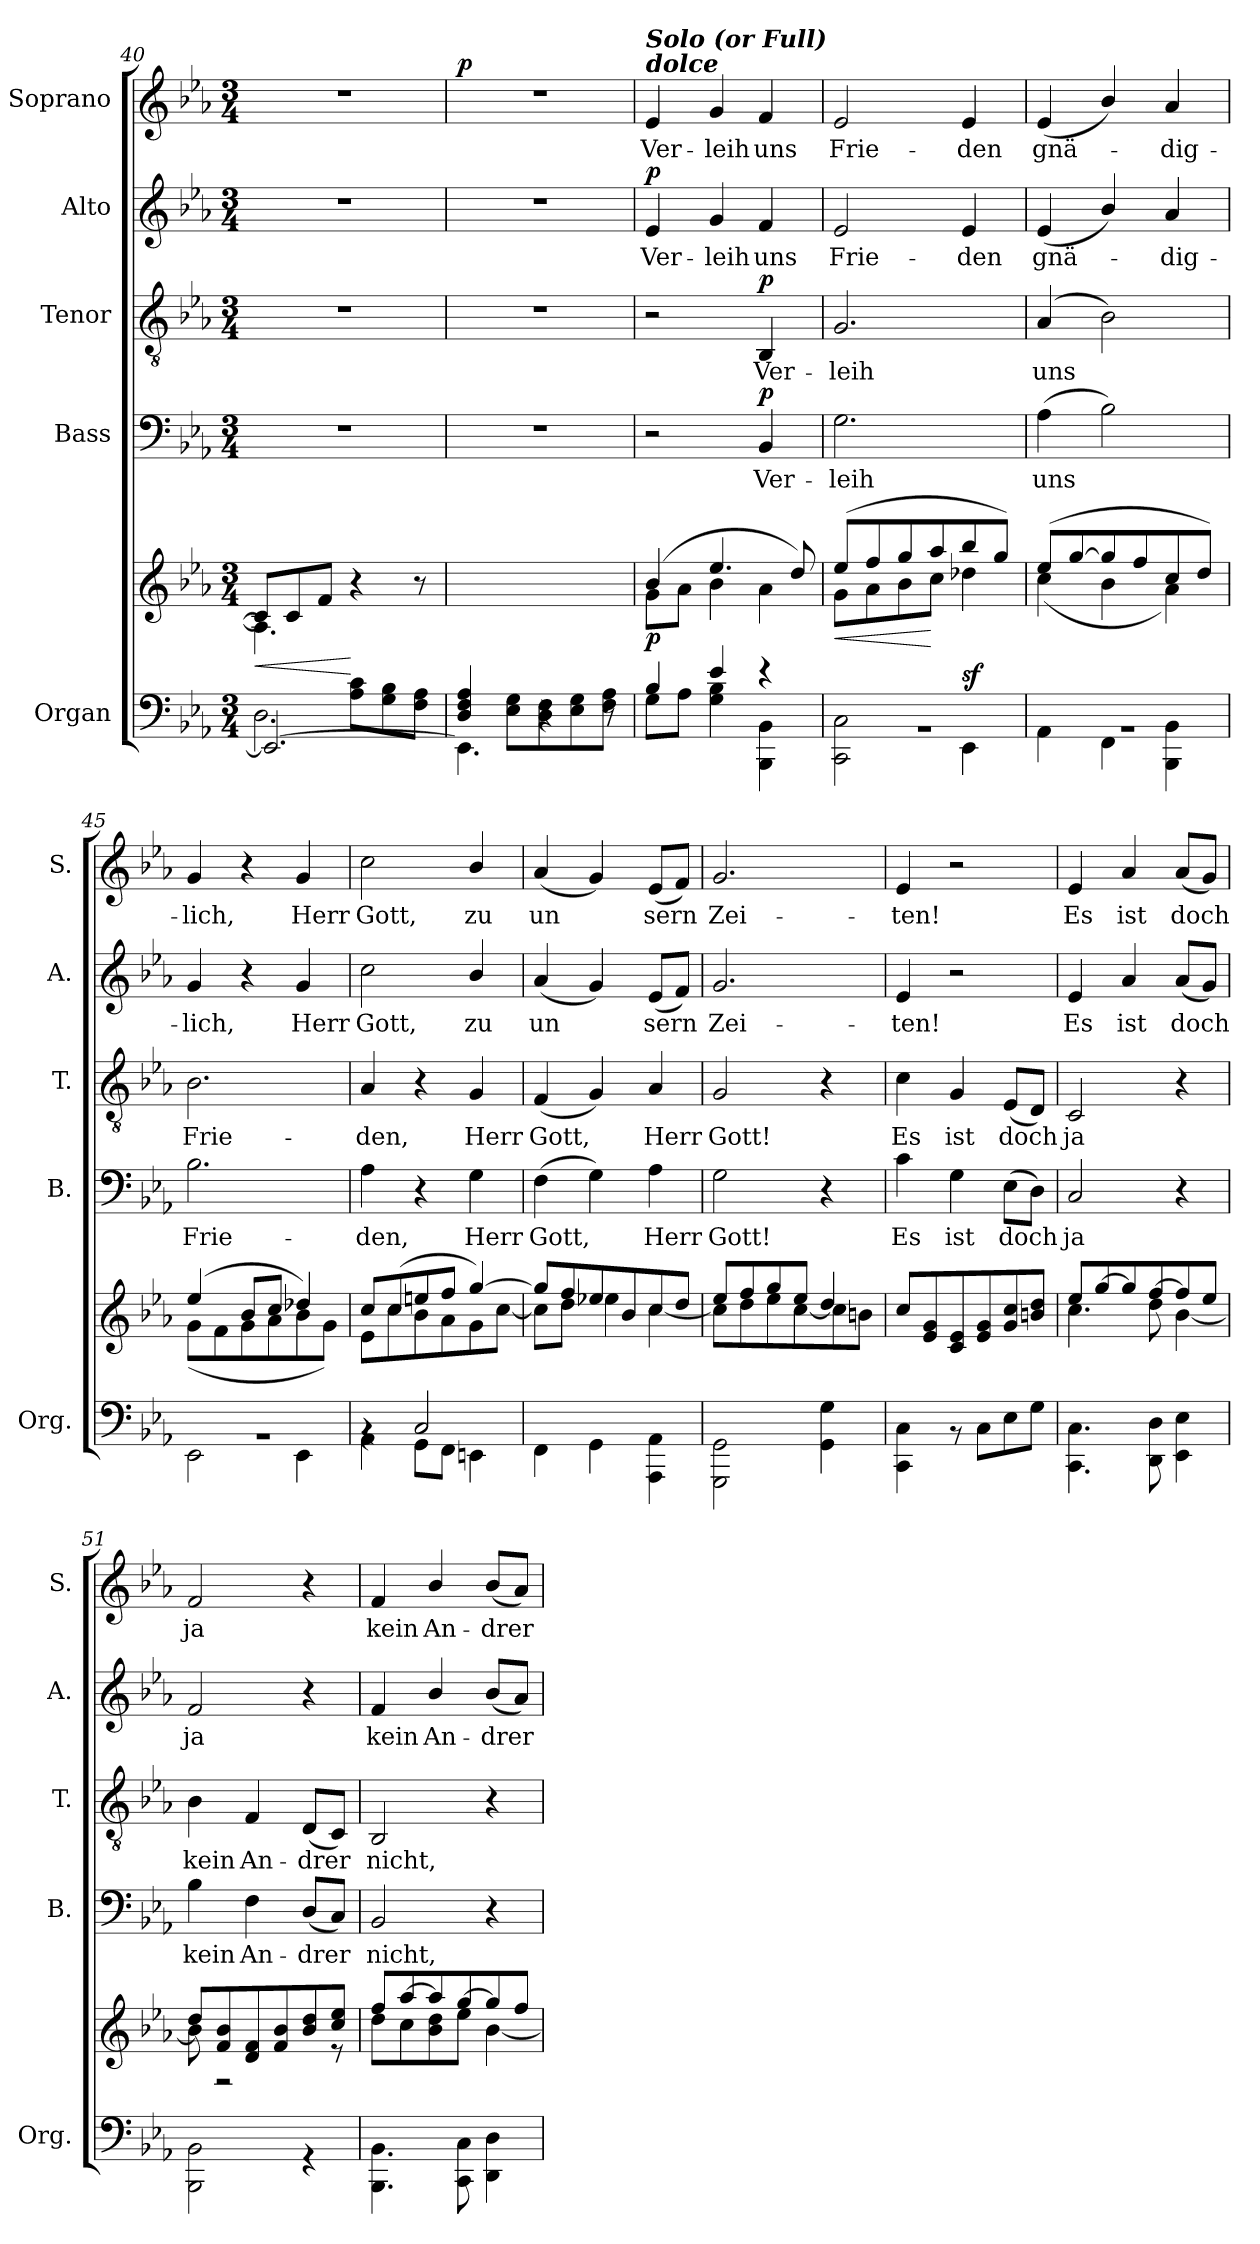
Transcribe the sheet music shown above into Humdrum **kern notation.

**kern	**kern	**dynam	**kern	**text	**dynam	**kern	**text	**dynam	**kern	**text	**dynam	**kern	**text	**dynam
*part5	*part5	*part5	*part4	*part4	*part4	*part3	*part3	*part3	*part2	*part2	*part2	*part1	*part1	*part1
*staff6	*staff5	*staff5/6	*staff4	*staff4	*staff4	*staff3	*staff3	*staff3	*staff2	*staff2	*staff2	*staff1	*staff1	*staff1
*I"Organ	*	*	*I"Bass	*	*	*I"Tenor	*	*	*I"Alto	*	*	*I"Soprano	*	*
*I'Org.	*	*	*I'B.	*	*	*I'T.	*	*	*I'A.	*	*	*I'S.	*	*
!!LO:PB:g=z
*clefF4	*clefG2	*	*clefF4	*	*	*clefGv2	*	*	*clefG2	*	*	*clefG2	*	*
*k[b-e-a-]	*k[b-e-a-]	*	*k[b-e-a-]	*	*	*k[b-e-a-]	*	*	*k[b-e-a-]	*	*	*k[b-e-a-]	*	*
*M3/4	*M3/4	*	*M3/4	*	*	*M3/4	*	*	*M3/4	*	*	*M3/4	*	*
=40	=40	=40	=40	=40	=40	=40	=40	=40	=40	=40	=40	=40	=40	=40
*^	*	*	*	*	*	*	*	*	*	*	*	*	*	*
*	*^	*	*	*	*	*	*	*	*	*	*	*	*	*	*
!	!	!	!	!LO:HP:b	!	!	!	!	!	!	!	!	!	!	!	!
*	*	*	*^	*	*	*	*	*	*	*	*	*	*	*	*	*
4.ryy	2.D\	2.EE-/_	8c/L]	4.A-\]	<	2.r	.	.	2.r	.	.	2.r	.	.	2.r	.	.
.	.	.	8c/	.	.	.	.	.	.	.	.	.	.	.	.	.	.
.	.	.	8f/J	.	.	.	.	.	.	.	.	.	.	.	.	.	.
8A-\ 8c\L	.	.	4.ryy	4r	[	.	.	.	.	.	.	.	.	.	.	.	.
8G\ 8B-\	.	.	.	.	.	.	.	.	.	.	.	.	.	.	.	.	.
8F\ 8A-\J	.	.	.	8r	.	.	.	.	.	.	.	.	.	.	.	.	.
=41	=41	=41	=41	=41	=41	=41	=41	=41	=41	=41	=41	=41	=41	=41	=41	=41	=41
!	!	!	!	!	!	!	!	!	!	!	!	!	!	!	!	!	!LO:DY:a
*	*	*	*v	*v	*	*	*	*	*	*	*	*	*	*	*	*	*
4D/ 4F/ 4A-/	2.rBByy	4.EE-\]	2.ryy	.	2.r	.	.	2.r	.	.	2.r	.	.	2.r	.	p
8E-\ 8G\L	.	.	.	.	.	.	.	.	.	.	.	.	.	.	.	.
8D\ 8F\	.	4r	.	.	.	.	.	.	.	.	.	.	.	.	.	.
8E-\ 8G\	.	.	.	.	.	.	.	.	.	.	.	.	.	.	.	.
8F\ 8A-\J	.	8r	.	.	.	.	.	.	.	.	.	.	.	.	.	.
=42	=42	=42	=42	=42	=42	=42	=42	=42	=42	=42	=42	=42	=42	=42	=42	=42
*	*	*	*^	*	*	*	*	*	*	*	*	*	*	*	*	*
!	!	!	!	!	!	!	!	!	!	!	!	!	!	!	!LO:TX:a:Bi:t=dolce	!	!
!	!	!	!	!	!	!	!	!	!	!	!	!	!	!	!LO:TX:a:Bi:t=Solo (or Full)	!	!
!	!	!	!	!	!LO:DY:b	!	!	!	!	!	!	!	!LO:LY:b	!LO:DY:a	!	!LO:LY:b	!
*	*v	*v	*	*	*	*	*	*	*	*	*	*	*	*	*	*	*
4B-/	8G\L	(>4b-/	8g\L	p	2r	.	.	2r	.	.	4e-/	Ver-	p	4e-/	Ver-	.
.	8A-\J	.	8a-\J	.	.	.	.	.	.	.	.	.	.	.	.	.
!	!	!	!	!	!	!	!	!	!	!	!	!LO:LY:b	!	!	!LO:LY:b	!
4e-/	4G\ 4B-\	4.ee-/	4b-\	.	.	.	.	.	.	.	4g/	leih	.	4g/	leih	.
!	!	!	!	!	!	!LO:LY:b	!LO:DY:a	!	!LO:LY:b	!LO:DY:a	!	!LO:LY:b	!	!	!LO:LY:b	!
4r	4BBB-\ 4BB-\	.	4a-\	.	4BB-/	Ver-	p	4BB-/	Ver-	p	4f/	uns	.	4f/	uns	.
.	.	8dd/)	.	.	.	.	.	.	.	.	.	.	.	.	.	.
=43	=43	=43	=43	=43	=43	=43	=43	=43	=43	=43	=43	=43	=43	=43	=43	=43
!	!	!	!	!LO:HP:b	!	!LO:LY:b	!	!	!LO:LY:b	!	!	!LO:LY:b	!	!	!LO:LY:b	!
2.rBB	2CC\ 2C\	(>8ee-/L	8g\L	<	2.G\	leih	.	2.G/	leih	.	2e-/	Frie-	.	2e-/	Frie-	.
.	.	8ff/	8a-\	.	.	.	.	.	.	.	.	.	.	.	.	.
.	.	8gg/	8b-\	.	.	.	.	.	.	.	.	.	.	.	.	.
.	.	8aa-/	8cc\J	[	.	.	.	.	.	.	.	.	.	.	.	.
!	!	!	!	!LO:DY:a=2	!	!	!	!	!	!	!	!LO:LY:b	!	!	!LO:LY:b	!
.	4EE-\	8bb-/	4dd-X\	sf	.	.	.	.	.	.	4e-/	den	.	4e-/	den	.
.	.	8gg/J)	.	.	.	.	.	.	.	.	.	.	.	.	.	.
=44	=44	=44	=44	=44	=44	=44	=44	=44	=44	=44	=44	=44	=44	=44	=44	=44
!	!	!	!	!	!	!LO:LY:b	!	!	!LO:LY:b	!	!	!LO:LY:b	!	!	!LO:LY:b	!
2.rBB	4AA-\	(>8ee-/L	(4cc\	.	(>4A-\	uns	.	(>4A-/	uns	.	(4e-/	-gnä-	.	(4e-/	-gnä-	.
.	.	[8gg/	.	.	.	.	.	.	.	.	.	.	.	.	.	.
.	4FF\	8gg/]	4b-\	.	2B-\)	.	.	2B-\)	.	.	4b-/)	.	.	4b-/)	.	.
.	.	8ff/	.	.	.	.	.	.	.	.	.	.	.	.	.	.
!	!	!	!	!	!	!	!	!	!	!	!	!LO:LY:b	!	!	!LO:LY:b	!
.	4BBB-\ 4BB-\	8cc/	4a-\)	.	.	.	.	.	.	.	4a-/	dig-	.	4a-/	dig-	.
.	.	8dd/J)	.	.	.	.	.	.	.	.	.	.	.	.	.	.
=45	=45	=45	=45	=45	=45	=45	=45	=45	=45	=45	=45	=45	=45	=45	=45	=45
!	!	!	!	!	!	!LO:LY:b	!	!	!LO:LY:b	!	!	!LO:LY:b	!	!	!LO:LY:b	!
2.rBB	2EE-\	(>4ee-/	(8g\L	.	2.B-\	Frie-	.	2.B-\	Frie-	.	4g/	lich,	.	4g/	lich,	.
.	.	.	8f\	.	.	.	.	.	.	.	.	.	.	.	.	.
.	.	8b-/L	8g\	.	.	.	.	.	.	.	4r	.	.	4r	.	.
.	.	8cc/J	8a-\	.	.	.	.	.	.	.	.	.	.	.	.	.
!	!	!	!	!	!	!	!	!	!	!	!	!LO:LY:b	!	!	!LO:LY:b	!
.	4EE-\	4dd-X/)	8b-\	.	.	.	.	.	.	.	4g/	Herr	.	4g/	Herr	.
.	.	.	8g\J)	.	.	.	.	.	.	.	.	.	.	.	.	.
!!LO:LB:g=z
=46	=46	=46	=46	=46	=46	=46	=46	=46	=46	=46	=46	=46	=46	=46	=46	=46
!	!	!	!	!	!	!LO:LY:b	!	!	!LO:LY:b	!	!	!LO:LY:b	!	!	!LO:LY:b	!
4rBB	4AA-\	8cc/L	8e-\L	.	4A-\	den,	.	4A-/	den,	.	2cc\	Gott,	.	2cc\	Gott,	.
.	.	(>8cc/	8cc\	.	.	.	.	.	.	.	.	.	.	.	.	.
2C/	8GG\L	8een/	8b-\	.	4r	.	.	4r	.	.	.	.	.	.	.	.
.	8FF\J	8ff/J	8a-\	.	.	.	.	.	.	.	.	.	.	.	.	.
!	!	!	!	!	!	!LO:LY:b	!	!	!LO:LY:b	!	!	!LO:LY:b	!	!	!LO:LY:b	!
.	4EEn\	[4gg/)	8g\	.	4G\	Herr	.	4G/	Herr	.	4b-/	zu	.	4b-/	zu	.
.	.	.	[8cc\J	.	.	.	.	.	.	.	.	.	.	.	.	.
=47	=47	=47	=47	=47	=47	=47	=47	=47	=47	=47	=47	=47	=47	=47	=47	=47
!	!	!	!	!	!	!LO:LY:b	!	!	!LO:LY:b	!	!	!LO:LY:b	!	!	!LO:LY:b	!
2.rBByy	4FF\	8gg/L]	8cc\L]	.	(>4F\	-Gott,	.	(>4F/	-Gott,	.	(4a-/	un	.	(4a-/	un	.
.	.	8ff/	8dd\J	.	.	.	.	.	.	.	.	.	.	.	.	.
.	4GG\	8ee-X/	4ee-\	.	4G\)	.	.	4G/)	.	.	4g/)	.	.	4g/)	.	.
.	.	8b-/	.	.	.	.	.	.	.	.	.	.	.	.	.	.
!	!	!	!	!	!	!LO:LY:b	!	!	!LO:LY:b	!	!	!LO:LY:b	!	!	!LO:LY:b	!
.	4AAA-\ 4AA-\	8cc/	[4cc\	.	4A-\	Herr	.	4A-/	Herr	.	(8e-/L	sern	.	(8e-/L	sern	.
.	.	8dd/J	.	.	.	.	.	.	.	.	8f/J)	.	.	8f/J)	.	.
=48	=48	=48	=48	=48	=48	=48	=48	=48	=48	=48	=48	=48	=48	=48	=48	=48
!	!	!	!	!	!	!LO:LY:b	!	!	!LO:LY:b	!	!	!LO:LY:b	!	!	!LO:LY:b	!
2.rBByy	2GGG\ 2GG\	8ee-/L	8cc\L]	.	2G\	Gott!	.	2G/	Gott!	.	2.g/	Zei-	.	2.g/	Zei-	.
.	.	8ff/	8dd\	.	.	.	.	.	.	.	.	.	.	.	.	.
.	.	8gg/	8ee-\	.	.	.	.	.	.	.	.	.	.	.	.	.
.	.	8ee-/J	[8cc\	.	.	.	.	.	.	.	.	.	.	.	.	.
.	4GG\ 4G\	4dd/	8cc\]	.	4r	.	.	4r	.	.	.	.	.	.	.	.
.	.	.	8bn\J	.	.	.	.	.	.	.	.	.	.	.	.	.
=49	=49	=49	=49	=49	=49	=49	=49	=49	=49	=49	=49	=49	=49	=49	=49	=49
!	!	!	!	!	!	!LO:LY:b	!	!	!LO:LY:b	!	!	!LO:LY:b	!	!	!LO:LY:b	!
*	*	*v	*v	*	*	*	*	*	*	*	*	*	*	*	*	*
2.rBByy	4CC\ 4C\	8cc/L	.	4c\	Es	.	4c\	Es	.	4e-/	-ten!	.	4e-/	-ten!	.
.	.	8e-/ 8g/	.	.	.	.	.	.	.	.	.	.	.	.	.
!	!	!	!	!	!LO:LY:b	!	!	!LO:LY:b	!	!	!	!	!	!	!
.	8r	8c/ 8e-/	.	4G\	ist	.	4G/	ist	.	2r	.	.	2r	.	.
.	8C\L	8e-/ 8g/	.	.	.	.	.	.	.	.	.	.	.	.	.
!	!	!	!	!	!LO:LY:b	!	!	!LO:LY:b	!	!	!	!	!	!	!
.	8E-\	8g/ 8cc/	.	(>8E-\L	-doch	.	(>8E-/L	-doch	.	.	.	.	.	.	.
.	8G\J	8bn/ 8dd/J	.	8D\J)	.	.	8D/J)	.	.	.	.	.	.	.	.
=50	=50	=50	=50	=50	=50	=50	=50	=50	=50	=50	=50	=50	=50	=50	=50
*	*	*^	*	*	*	*	*	*	*	*	*	*	*	*	*
!	!	!	!	!	!	!LO:LY:b	!	!	!LO:LY:b	!	!	!LO:LY:b	!	!	!LO:LY:b	!
2.rBByy	4.CC\ 4.C\	8ee-/L	4.cc\	.	2C/	ja	.	2C/	ja	.	4e-/	Es	.	4e-/	Es	.
.	.	[8gg/	.	.	.	.	.	.	.	.	.	.	.	.	.	.
!	!	!	!	!	!	!	!	!	!	!	!	!LO:LY:b	!	!	!LO:LY:b	!
.	.	8gg/]	.	.	.	.	.	.	.	.	4a-/	ist	.	4a-/	ist	.
.	8DD\ 8D\	[8ff/	8dd\	.	.	.	.	.	.	.	.	.	.	.	.	.
!	!	!	!	!	!	!	!	!	!	!	!	!LO:LY:b	!	!	!LO:LY:b	!
.	4EE-\ 4E-\	8ff/]	[4b-\	.	4r	.	.	4r	.	.	(8a-/L	-doch	.	(8a-/L	-doch	.
.	.	8ee-/J	.	.	.	.	.	.	.	.	8g/J)	.	.	8g/J)	.	.
=51	=51	=51	=51	=51	=51	=51	=51	=51	=51	=51	=51	=51	=51	=51	=51	=51
!	!	!	!	!	!	!LO:LY:b	!	!	!LO:LY:b	!	!	!LO:LY:b	!	!	!LO:LY:b	!
2.rBByy	2BBB-\ 2BB-\	8dd/L	8b-\]	.	4B-\	kein	.	4B-\	kein	.	2f/	ja	.	2f/	ja	.
.	.	8f/ 8b-/	2r	.	.	.	.	.	.	.	.	.	.	.	.	.
!	!	!	!	!	!	!LO:LY:b	!	!	!LO:LY:b	!	!	!	!	!	!	!
.	.	8d/ 8f/	.	.	4F\	An-	.	4F/	An-	.	.	.	.	.	.	.
.	.	8f/ 8b-/	.	.	.	.	.	.	.	.	.	.	.	.	.	.
!	!	!	!	!	!	!LO:LY:b	!	!	!LO:LY:b	!	!	!	!	!	!	!
.	4r	8b-/ 8dd/	.	.	(8D/L	-drer	.	(8D/L	-drer	.	4r	.	.	4r	.	.
.	.	8cc/ 8ee-/J	8r	.	8C/J)	.	.	8C/J)	.	.	.	.	.	.	.	.
!!LO:PB:g=z
=52	=52	=52	=52	=52	=52	=52	=52	=52	=52	=52	=52	=52	=52	=52	=52	=52
!	!	!	!	!	!	!LO:LY:b	!	!	!LO:LY:b	!	!	!LO:LY:b	!	!	!LO:LY:b	!
2.rBByy	4.BBB-\ 4.BB-\	8ff/L	8dd\L	.	2BB-/	nicht,	.	2BB-/	nicht,	.	4f/	kein	.	4f/	kein	.
.	.	[8aa-/	8cc\	.	.	.	.	.	.	.	.	.	.	.	.	.
!	!	!	!	!	!	!	!	!	!	!	!	!LO:LY:b	!	!	!LO:LY:b	!
.	.	8aa-/]	8b-\ 8dd\	.	.	.	.	.	.	.	4b-/	An-	.	4b-/	An-	.
.	8CC\ 8C\	[8gg/	8ee-\J	.	.	.	.	.	.	.	.	.	.	.	.	.
!	!	!	!	!	!	!	!	!	!	!	!	!LO:LY:b	!	!	!LO:LY:b	!
.	4DD\ 4D\	8gg/]	[4b-\	.	4r	.	.	4r	.	.	(8b-/L	-drer	.	(8b-/L	-drer	.
.	.	8ff/J	.	.	.	.	.	.	.	.	8a-/J)	.	.	8a-/J)	.	.
*v	*v	*	*	*	*	*	*	*	*	*	*	*	*	*	*	*
*	*v	*v	*	*	*	*	*	*	*	*	*	*	*	*	*
=	=	=	=	=	=	=	=	=	=	=	=	=	=	=
*-	*-	*-	*-	*-	*-	*-	*-	*-	*-	*-	*-	*-	*-	*-
